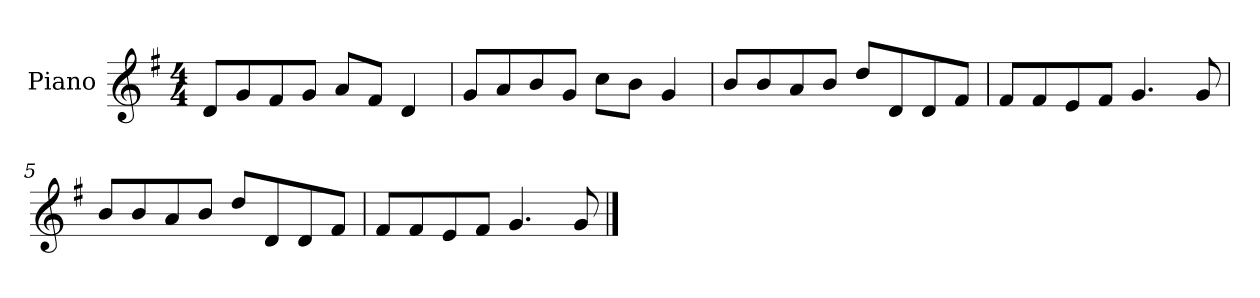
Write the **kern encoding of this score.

**kern
*part1
*staff1
*I"Piano
*I'P-no
*clefG2
*k[f#]
*M4/4
*MM90
=1
8d/L
8g/
8f#/
8g/J
8a/L
8f#/J
4d/
=2
8g/L
8a/
8b/
8g/J
8cc\L
8b\J
4g/
=3
8b/L
8b/
8a/
8b/J
8dd/L
8d/
8d/
8f#/J
=4
8f#/L
8f#/
8e/
8f#/J
4.g/
8g/
=5
8b/L
8b/
8a/
8b/J
8dd/L
8d/
8d/
8f#/J
!!LO:LB:g=z
=6
8f#/L
8f#/
8e/
8f#/J
4.g/
8g/
==
*-
